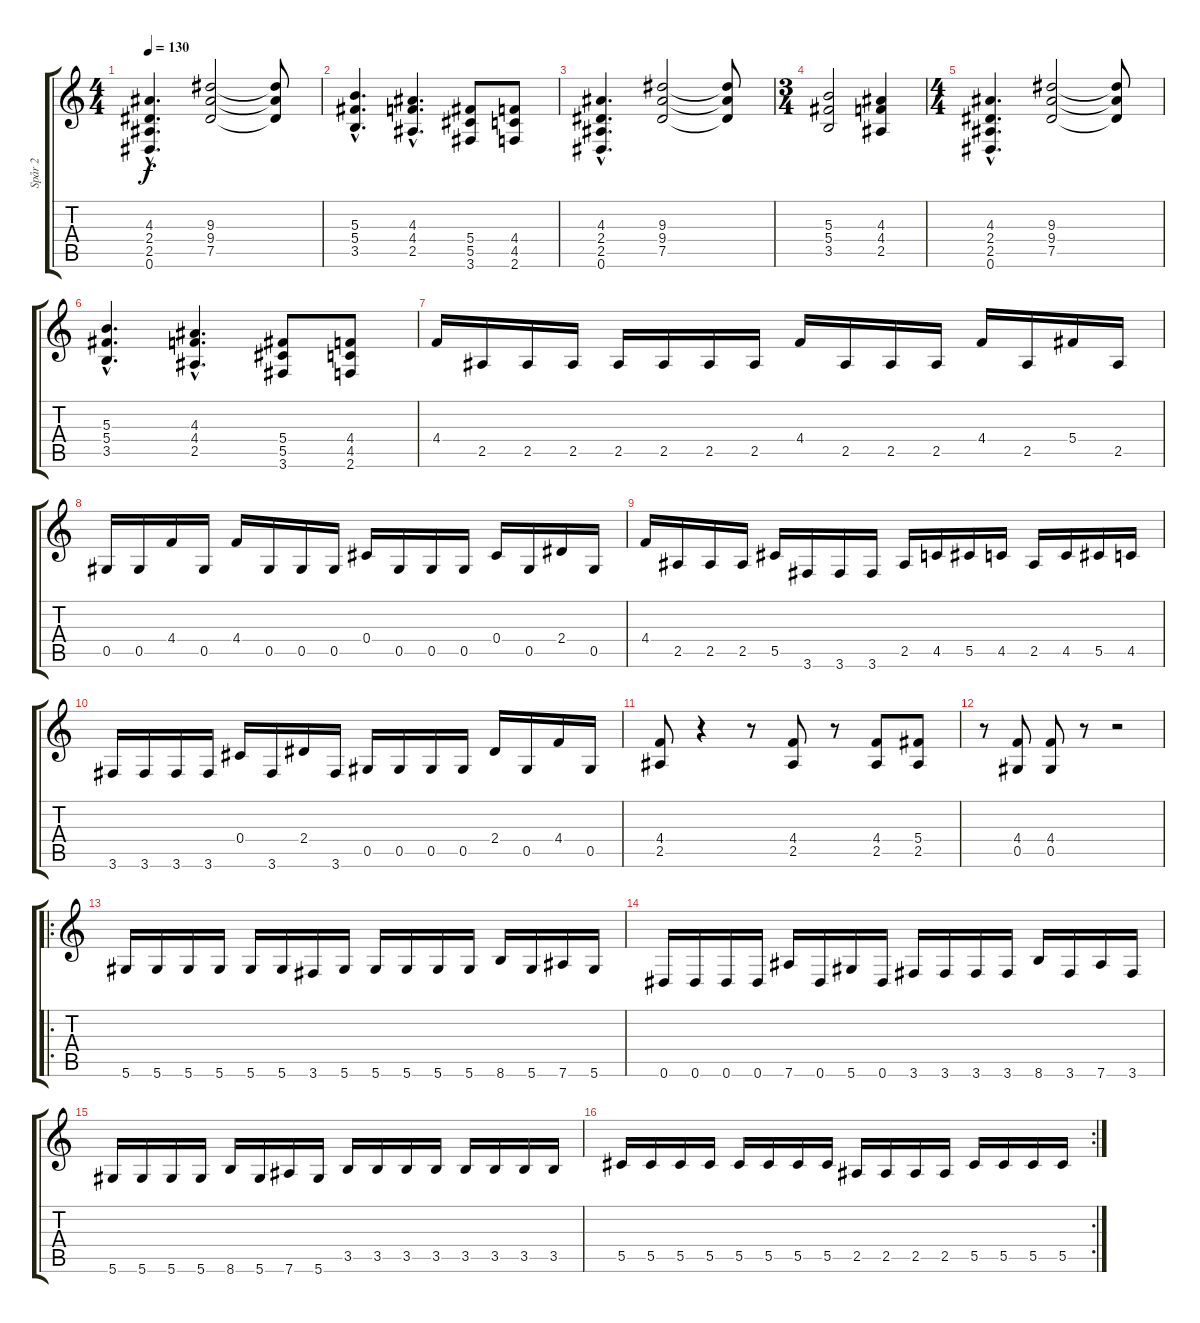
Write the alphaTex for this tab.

\track ("Spår 2" "Spår 2") {instrument distortionguitar}
\staff {score tabs}
\tuning (Eb4 Bb3 Gb3 Db3 Ab2 Eb2) {hide}
\ts (4 4)
\tempo 130
\clef g2
\ks c
(4.3{hac} 2.4{hac} 2.5{hac} 0.6{hac}).4{d dy f} (9.3 9.4 7.5).2 (9.3{t} 9.4{t} 7.5{t}).8 |
(5.3{hac} 5.4{hac} 3.5{hac}).4{d} (4.3{hac} 4.4{hac} 2.5{hac}).4{d} (5.4 5.5 3.6).8 (4.4 4.5 2.6).8 |
(4.3{hac} 2.4{hac} 2.5{hac} 0.6{hac}).4{d} (9.3 9.4 7.5).2 (9.3{t} 9.4{t} 7.5{t}).8 |
\ts (3 4)
(5.3 5.4 3.5).2 (4.3 4.4 2.5).4 |
\ts (4 4)
(4.3{hac} 2.4{hac} 2.5{hac} 0.6{hac}).4{d} (9.3 9.4 7.5).2 (9.3{t} 9.4{t} 7.5{t}).8 |
(5.3{hac} 5.4{hac} 3.5{hac}).4{d} (4.3{hac} 4.4{hac} 2.5{hac}).4{d} (5.4 5.5 3.6).8 (4.4 4.5 2.6).8 |
4.4.16 2.5.16 2.5.16 2.5.16 2.5.16 2.5.16 2.5.16 2.5.16 4.4.16 2.5.16 2.5.16 2.5.16 4.4.16 2.5.16 5.4.16 2.5.16 |
0.5.16 0.5.16 4.4.16 0.5.16 4.4.16 0.5.16 0.5.16 0.5.16 0.4.16 0.5.16 0.5.16 0.5.16 0.4.16 0.5.16 2.4.16 0.5.16 |
4.4.16 2.5.16 2.5.16 2.5.16 5.5.16 3.6.16 3.6.16 3.6.16 2.5.16 4.5.16 5.5.16 4.5.16 2.5.16 4.5.16 5.5.16 4.5.16 |
3.6.16 3.6.16 3.6.16 3.6.16 0.4.16 3.6.16 2.4.16 3.6.16 0.5.16 0.5.16 0.5.16 0.5.16 2.4.16 0.5.16 4.4.16 0.5.16 |
(4.4 2.5).8 r.4 r.8 (4.4 2.5).8 r.8 (4.4 2.5).8 (5.4 2.5).8 |
r.8 (4.4 0.5).8 (4.4 0.5).8 r.8 r.2 |
\ro
5.6.16 5.6.16 5.6.16 5.6.16 5.6.16 5.6.16 3.6.16 5.6.16 5.6.16 5.6.16 5.6.16 5.6.16 8.6.16 5.6.16 7.6.16 5.6.16 |
0.6.16 0.6.16 0.6.16 0.6.16 7.6.16 0.6.16 5.6.16 0.6.16 3.6.16 3.6.16 3.6.16 3.6.16 8.6.16 3.6.16 7.6.16 3.6.16 |
5.6.16 5.6.16 5.6.16 5.6.16 8.6.16 5.6.16 7.6.16 5.6.16 3.5.16 3.5.16 3.5.16 3.5.16 3.5.16 3.5.16 3.5.16 3.5.16 |
\rc 2
5.5.16 5.5.16 5.5.16 5.5.16 5.5.16 5.5.16 5.5.16 5.5.16 2.5.16 2.5.16 2.5.16 2.5.16 5.5.16 5.5.16 5.5.16 5.5.16
